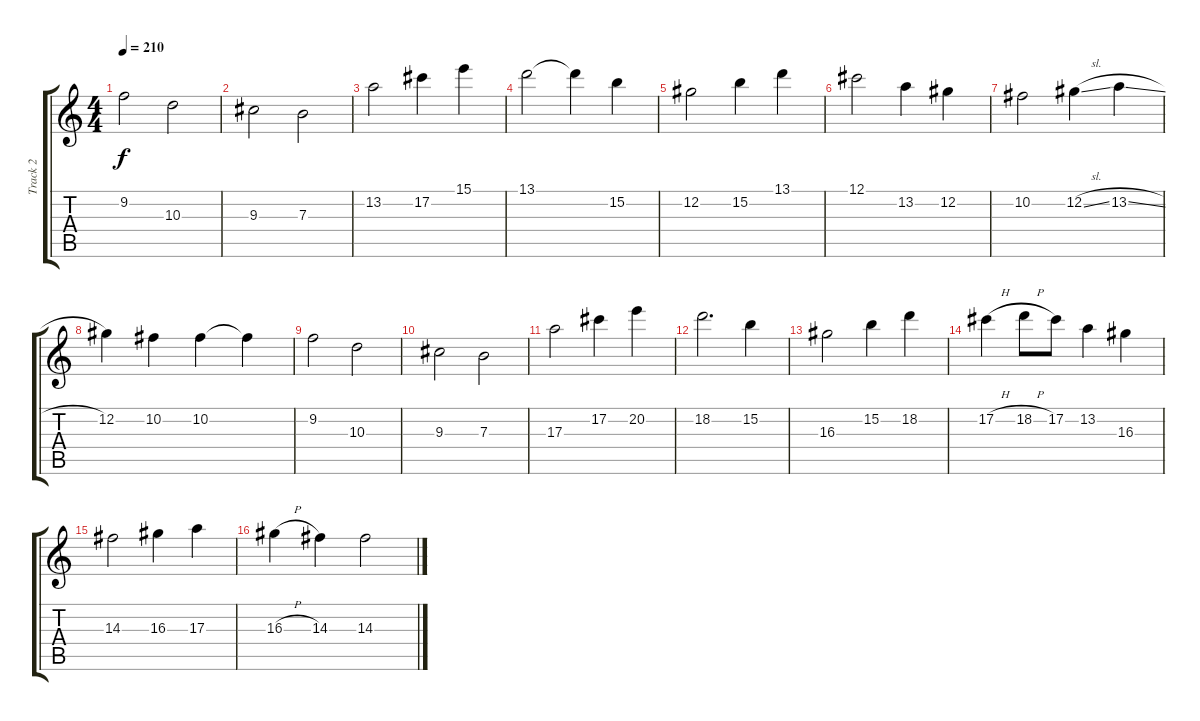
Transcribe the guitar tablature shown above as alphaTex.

\track ("Track 2" "Track 2") {instrument distortionguitar}
\staff {score tabs}
\tuning (Db4 Ab3 E3 B2 Gb2 Db2) {hide}
\ts (4 4)
\tempo 210
\clef g2
\ks c
9.2.2{dy f} 10.3.2 |
9.3.2 7.3.2 |
13.2.2 17.2.4 15.1.4 |
13.1.2 13.1{t}.4 15.2.4 |
12.2.2 15.2.4 13.1.4 |
12.1.2 13.2.4 12.2.4 |
10.2.2 12.2{sl}.4 13.2{sl}.4 |
12.2.4 10.2.4 10.2.4 10.2{t}.4 |
9.2.2 10.3.2 |
9.3.2 7.3.2 |
17.3.2 17.2.4 20.2.4 |
18.2.2{d} 15.2.4 |
16.3.2 15.2.4 18.2.4 |
17.2{h}.4 18.2{h}.8 17.2.8 13.2.4 16.3.4 |
14.3.2 16.3.4 17.3.4 |
16.3{h}.4 14.3.4 14.3.2
